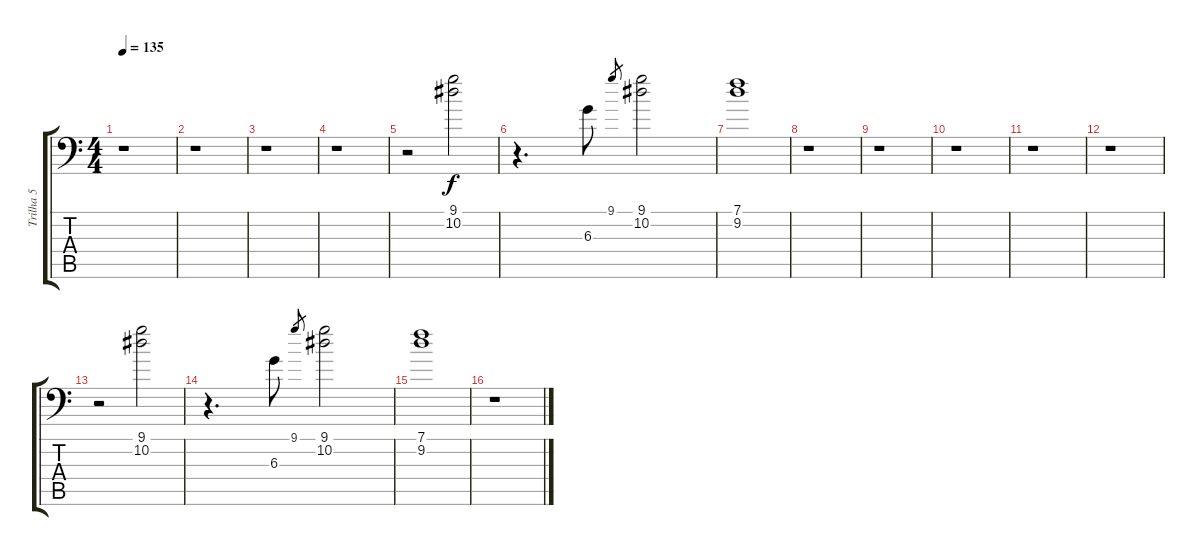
\track ("Trilha 5" "Trilha 5") {instrument acousticguitarsteel}
\staff {score tabs}
\tuning (Bb3 F3 Db3 Ab2 Eb2 Bb1) {hide}
\ts (4 4)
\tempo 135
\clef f4
\ks c
r.1{dy f} |
r.1 |
r.1 |
r.1 |
r.2 (9.1 10.2).2 |
r.4{d} 6.3.8 9.1.8{gr} (9.1 10.2).2 |
(7.1 9.2).1 |
r.1 |
r.1 |
r.1 |
r.1 |
r.1 |
r.2 (9.1 10.2).2 |
r.4{d} 6.3.8 9.1.8{gr} (9.1 10.2).2 |
(7.1 9.2).1 |
r.1
